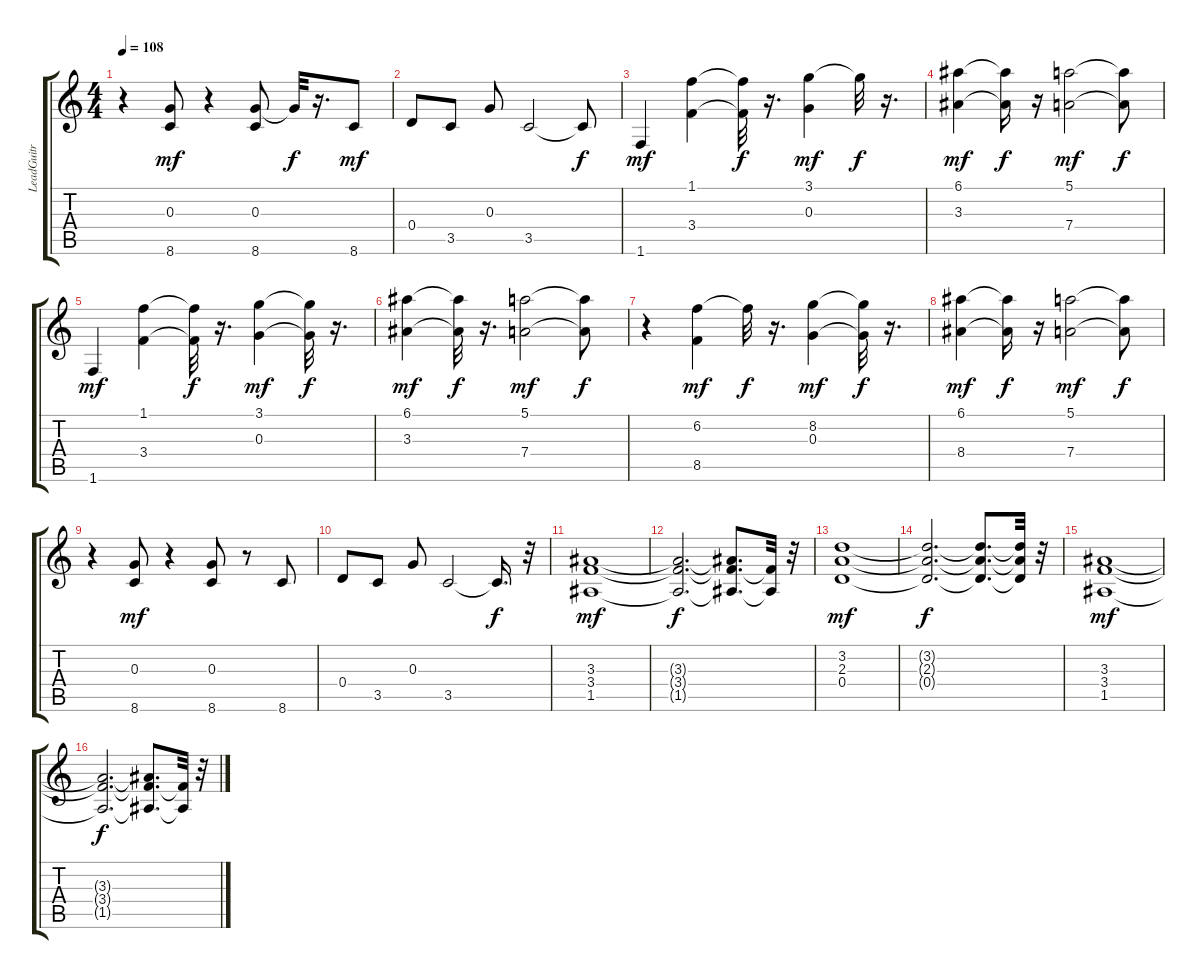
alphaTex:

\track ("LeadGuitr           " "LeadGuitr ") {instrument overdrivenguitar}
\staff {score tabs}
\tuning (E4 B3 G3 D3 A2 E2) {hide}
\ts (4 4)
\tempo 108
\clef g2
\ks c
r.4{dy f} (0.3 8.6).8{dy mf} r.4 (0.3 8.6).8 0.3{t}.32{dy f} r.16{d} 8.6.8{dy mf} |
0.4.8 3.5.8 0.3.8 3.5.2 3.5{t}.8{dy f} |
1.6.4{dy mf} (1.1 3.4).4 (1.1{t} 3.4{t}).32{dy f} r.16{d} (3.1 0.3).4{dy mf} 3.1{t}.32{dy f} r.16{d} |
(6.1 3.3).4{dy mf} (6.1{t} 3.3{t}).16{dy f} r.16 (5.1 7.4).2{dy mf} (5.1{t} 7.4{t}).8{dy f} |
1.6.4{dy mf} (1.1 3.4).4 (1.1{t} 3.4{t}).32{dy f} r.16{d} (3.1 0.3).4{dy mf} (3.1{t} 0.3{t}).32{dy f} r.16{d} |
(6.1 3.3).4{dy mf} (6.1{t} 3.3{t}).32{dy f} r.16{d} (5.1 7.4).2{dy mf} (5.1{t} 7.4{t}).8{dy f} |
r.4 (6.2 8.5).4{dy mf} 6.2{t}.32{dy f} r.16{d} (8.2 0.3).4{dy mf} (8.2{t} 0.3{t}).32{dy f} r.16{d} |
(6.1 8.4).4{dy mf} (6.1{t} 8.4{t}).16{dy f} r.16 (5.1 7.4).2{dy mf} (5.1{t} 7.4{t}).8{dy f} |
r.4 (0.3 8.6).8{dy mf} r.4 (0.3 8.6).8 r.8 8.6.8 |
0.4.8 3.5.8 0.3.8 3.5.2 3.5{t}.16{d dy f} r.32 |
(3.3 3.4 1.5).1{dy mf} |
(3.3{t} 3.4{t} 1.5{t}).2{d dy f} (3.3{t} 3.4{t} 1.5{t}).8{d} (3.4{t} 1.5{t}).32 r.32 |
(3.2 2.3 0.4).1{dy mf} |
(3.2{t} 2.3{t} 0.4{t}).2{d dy f} (3.2{t} 2.3{t} 0.4{t}).8{d} (3.2{t} 2.3{t} 0.4{t}).32 r.32 |
(3.3 3.4 1.5).1{dy mf} |
(3.3{t} 3.4{t} 1.5{t}).2{d dy f} (3.3{t} 3.4{t} 1.5{t}).8{d} (3.4{t} 1.5{t}).32 r.32
